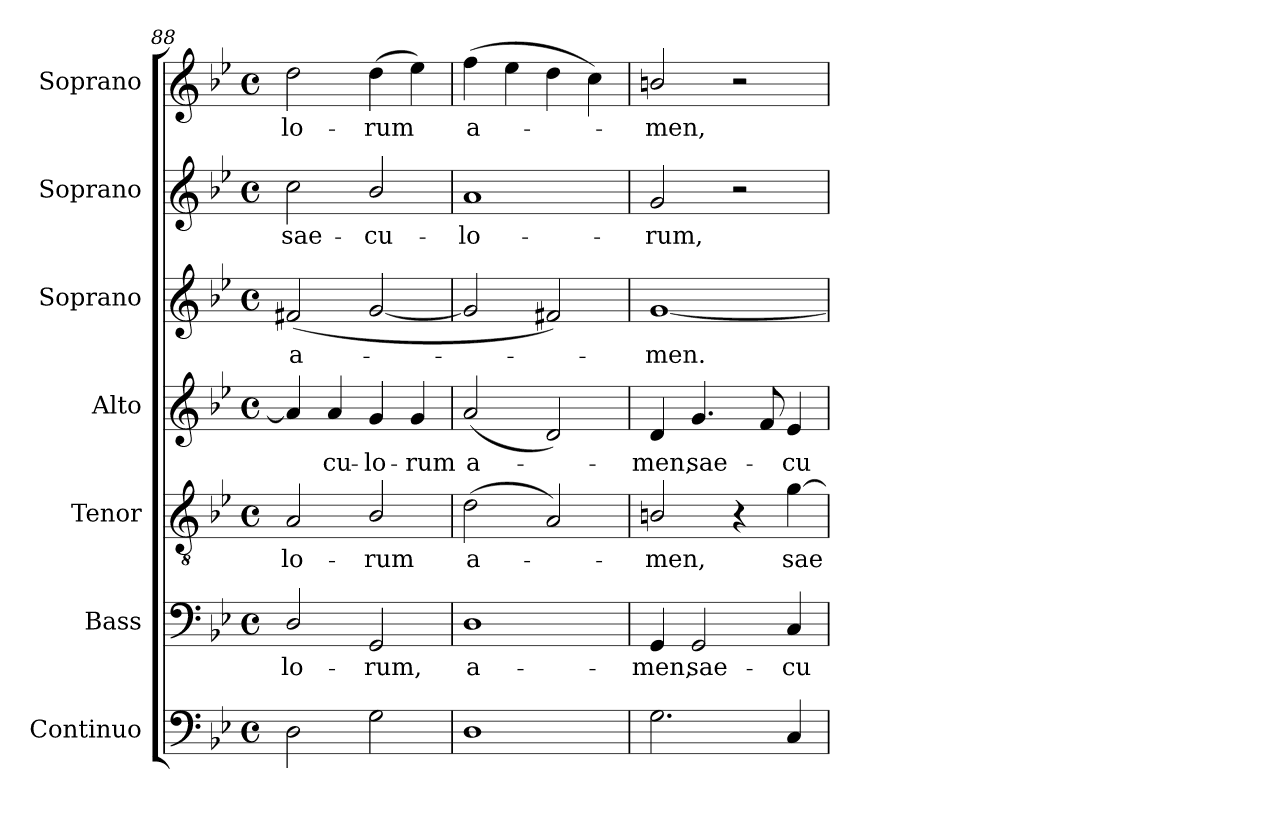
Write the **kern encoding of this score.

**kern	**kern	**text	**kern	**text	**kern	**text	**kern	**text	**kern	**text	**kern	**text
*part7	*part6	*part6	*part5	*part5	*part4	*part4	*part3	*part3	*part2	*part2	*part1	*part1
*staff7	*staff6	*staff6	*staff5	*staff5	*staff4	*staff4	*staff3	*staff3	*staff2	*staff2	*staff1	*staff1
*I"Continuo	*I"Bass	*	*I"Tenor	*	*I"Alto	*	*I"Soprano	*	*I"Soprano	*	*I"Soprano	*
*I'Cont.	*I'B.	*	*I'T.	*	*I'A.	*	*I'S.	*	*I'S.	*	*I'S.	*
*clefF4	*clefF4	*	*clefGv2	*	*clefG2	*	*clefG2	*	*clefG2	*	*clefG2	*
*	*	*	*ITrd7c12	*	*	*	*	*	*	*	*	*
*k[b-e-]	*k[b-e-]	*	*k[b-e-]	*	*k[b-e-]	*	*k[b-e-]	*	*k[b-e-]	*	*k[b-e-]	*
*B-:	*B-:	*	*B-:	*	*B-:	*	*B-:	*	*B-:	*	*B-:	*
*M4/4	*M4/4	*	*M4/4	*	*M4/4	*	*M4/4	*	*M4/4	*	*M4/4	*
*met(c)	*met(c)	*	*met(c)	*	*met(c)	*	*met(c)	*	*met(c)	*	*met(c)	*
=88	=88	=88	=88	=88	=88	=88	=88	=88	=88	=88	=88	=88
!	!	!LO:LY:b:color=#000000	!	!	!	!	!	!	!	!	!	!
!	!	!	!	!LO:LY:b:color=#000000	!	!	!	!	!	!	!	!
!	!	!	!	!	!	!	!	!LO:LY:b:color=#000000	!	!	!	!
!	!	!	!	!	!	!	!	!	!	!LO:LY:b:color=#000000	!	!
!	!	!	!	!	!	!	!	!	!	!	!	!LO:LY:b:color=#000000
2Di\	2Di/	-lo-	2AAi/	-lo-	4ai/]	.	(2f#Xi/	a-	2cci\	sae-	2ddi\	-lo-
!	!	!	!	!	!	!LO:LY:b:color=#000000	!	!	!	!	!	!
.	.	.	.	.	4ai/	-cu-	.	.	.	.	.	.
!	!	!LO:LY:b:color=#000000	!	!	!	!	!	!	!	!	!	!
!	!	!	!	!LO:LY:b:color=#000000	!	!	!	!	!	!	!	!
!	!	!	!	!	!	!LO:LY:b:color=#000000	!	!	!	!	!	!
!	!	!	!	!	!	!	!	!	!	!LO:LY:b:color=#000000	!	!
!	!	!	!	!	!	!	!	!	!	!	!	!LO:LY:b:color=#000000
2Gi\	2GGi/	-rum,	2BB-i/	-rum	4gi/	-lo-	[2gi/	.	2b-i/	-cu-	(4ddi\	-rum
!	!	!	!	!	!	!LO:LY:b:color=#000000	!	!	!	!	!	!
.	.	.	.	.	4gi/	-rum	.	.	.	.	4ee-i\)	.
=89	=89	=89	=89	=89	=89	=89	=89	=89	=89	=89	=89	=89
!	!	!LO:LY:b:color=#000000	!	!	!	!	!	!	!	!	!	!
!	!	!	!	!LO:LY:b:color=#000000	!	!	!	!	!	!	!	!
!	!	!	!	!	!	!LO:LY:b:color=#000000	!	!	!	!	!	!
!	!	!	!	!	!	!	!	!	!	!LO:LY:b:color=#000000	!	!
!	!	!	!	!	!	!	!	!	!	!	!	!LO:LY:b:color=#000000
1Di	1Di	a-	(2Di\	a-	(2ai/	a-	2gi/]	.	1ai	-lo-	(4ffi\	a-
.	.	.	.	.	.	.	.	.	.	.	4ee-i\	.
.	.	.	2AAi/)	.	2di/)	.	2f#Xi/)	.	.	.	4ddi\	.
.	.	.	.	.	.	.	.	.	.	.	4cci\)	.
!!LO:LB:g=z
=90	=90	=90	=90	=90	=90	=90	=90	=90	=90	=90	=90	=90
!	!	!LO:LY:b:color=#000000	!	!	!	!	!	!	!	!	!	!
!	!	!	!	!LO:LY:b:color=#000000	!	!	!	!	!	!	!	!
!	!	!	!	!	!	!LO:LY:b:color=#000000	!	!	!	!	!	!
!	!	!	!	!	!	!	!	!LO:LY:b:color=#000000	!	!	!	!
!	!	!	!	!	!	!	!	!	!	!LO:LY:b:color=#000000	!	!
!	!	!	!	!	!	!	!	!	!	!	!	!LO:LY:b:color=#000000
2.Gi\	4GGi/	-men,	2BBni/	-men,	4di/	-men,	[1gi	-men.	2gi/	-rum,	2bni/	-men,
!	!	!LO:LY:b:color=#000000	!	!	!	!	!	!	!	!	!	!
!	!	!	!	!	!	!LO:LY:b:color=#000000	!	!	!	!	!	!
.	2GGi/	sae-	.	.	4.gi/	sae-	.	.	.	.	.	.
.	.	.	4r	.	.	.	.	.	2r	.	2r	.
.	.	.	.	.	8fi/	.	.	.	.	.	.	.
!	!	!LO:LY:b:color=#000000	!	!	!	!	!	!	!	!	!	!
!	!	!	!	!LO:LY:b:color=#000000	!	!	!	!	!	!	!	!
!	!	!	!	!	!	!LO:LY:b:color=#000000	!	!	!	!	!	!
4Ci/	4Ci/	-cu-	[4Gi\	sae-	4e-i/	-cu-	.	.	.	.	.	.
=	=	=	=	=	=	=	=	=	=	=	=	=
*-	*-	*-	*-	*-	*-	*-	*-	*-	*-	*-	*-	*-
